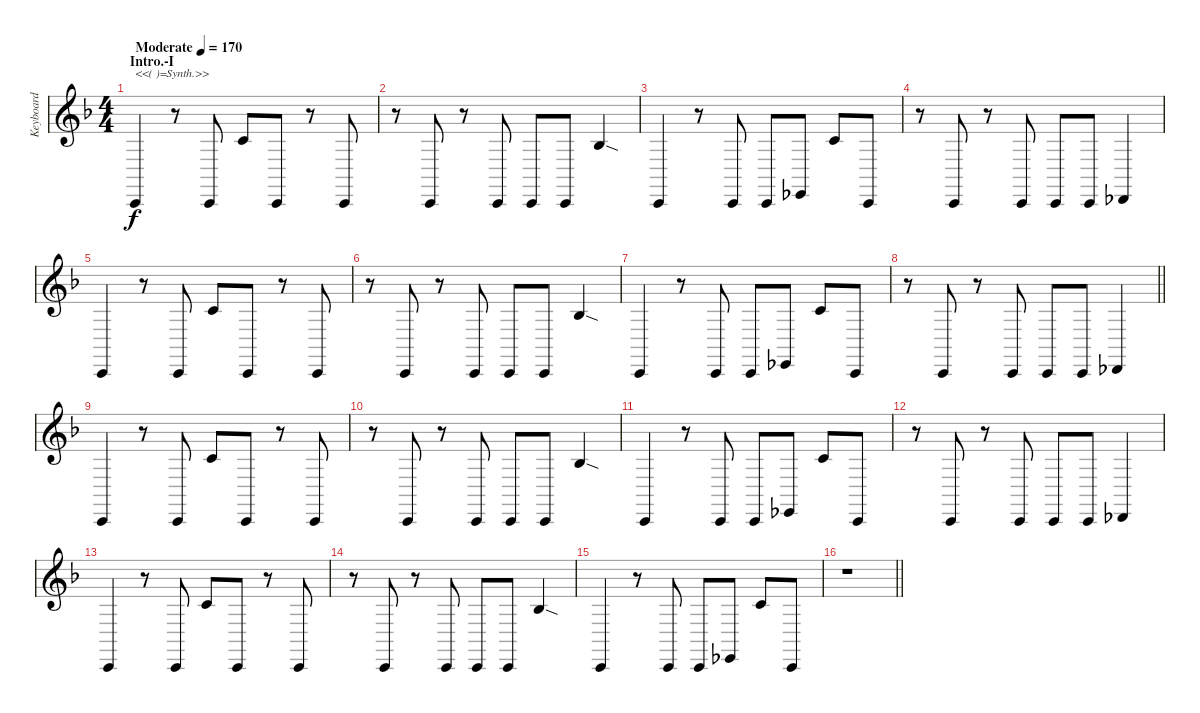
\track ("Keyboard" "Keyboard") {instrument lead2sawtooth}
\staff {score}
\tuning (E4 B3 G3 D3 A2 E2 B1) {hide}
\ts (4 4)
\section ("" "Intro.-I")
\tempo (170 "Moderate")
\clef g2
\ks f
1.7.4{txt "<<( )=Synth.>>" dy f instrument lead2sawtooth} r.8 1.7.8 1.2.8 1.7.8 r.8 1.7.8 |
r.8 1.7.8 r.8 1.7.8 1.7.8 1.7.8 3.3{sod}.4 |
1.7.4 r.8 1.7.8 1.7.8 4.7.8 1.2.8 1.7.8 |
r.8 1.7.8 r.8 1.7.8 1.7.8 1.7.8 2.7.4 |
1.7.4 r.8 1.7.8 1.2.8 1.7.8 r.8 1.7.8 |
r.8 1.7.8 r.8 1.7.8 1.7.8 1.7.8 3.3{sod}.4 |
1.7.4 r.8 1.7.8 1.7.8 4.7.8 1.2.8 1.7.8 |
\barLineRight lightlight
r.8 1.7.8 r.8 1.7.8 1.7.8 1.7.8 2.7.4 |
\section ("" "")
1.7.4 r.8 1.7.8 1.2.8 1.7.8 r.8 1.7.8 |
r.8 1.7.8 r.8 1.7.8 1.7.8 1.7.8 3.3{sod}.4 |
1.7.4 r.8 1.7.8 1.7.8 4.7.8 1.2.8 1.7.8 |
r.8 1.7.8 r.8 1.7.8 1.7.8 1.7.8 2.7.4 |
1.7.4 r.8 1.7.8 1.2.8 1.7.8 r.8 1.7.8 |
r.8 1.7.8 r.8 1.7.8 1.7.8 1.7.8 3.3{sod}.4 |
1.7.4 r.8 1.7.8 1.7.8 4.7.8 1.2.8 1.7.8 |
\barLineRight lightlight
r.1
